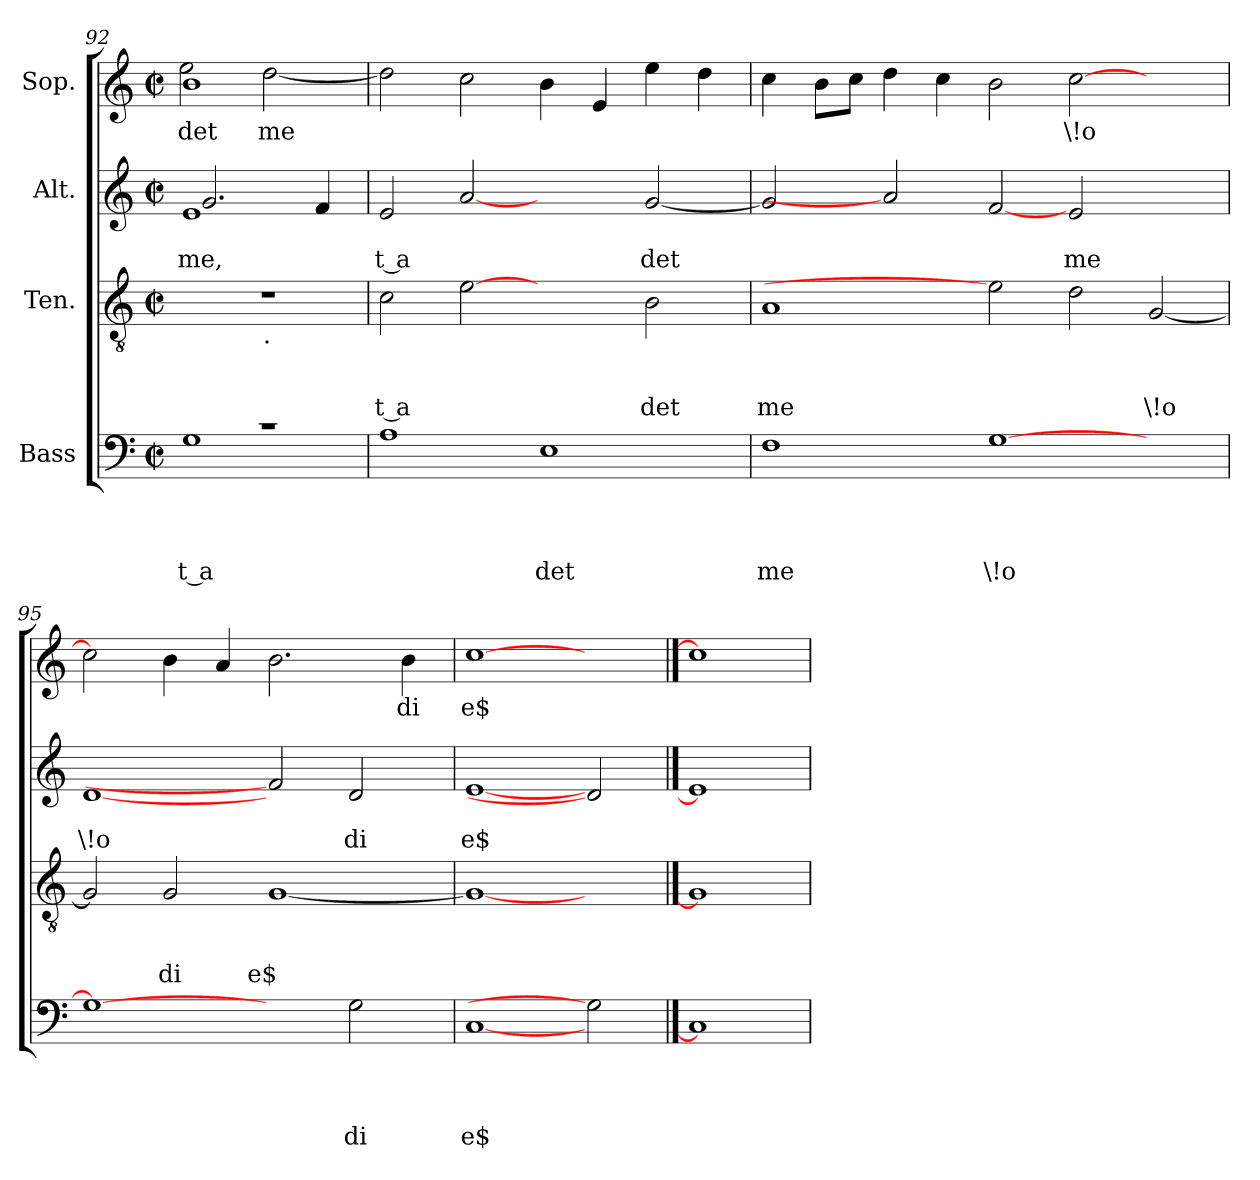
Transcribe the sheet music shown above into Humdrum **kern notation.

**kern	**text	**text	**text	**text	**kern	**text	**text	**text	**kern	**text	**text	**kern	**text
*part4	*part4	*part4	*part4	*part4	*part3	*part3	*part3	*part3	*part2	*part2	*part2	*part1	*part1
*staff4	*staff4	*staff4	*staff4	*staff4	*staff3	*staff3	*staff3	*staff3	*staff2	*staff2	*staff2	*staff1	*staff1
*I"Bass	*	*	*	*	*I"Ten.	*	*	*	*I"Alt.	*	*	*I"Sop.	*
*clefF4	*	*	*	*	*clefGv2	*	*	*	*clefG2	*	*	*clefG2	*
*k[]	*	*	*	*	*k[]	*	*	*	*k[]	*	*	*k[]	*
*C:	*	*	*	*	*C:	*	*	*	*C:	*	*	*C:	*
*M2/2	*	*	*	*	*M2/2	*	*	*	*M2/2	*	*	*M2/2	*
*met(c|)	*	*	*	*	*met(c|)	*	*	*	*met(c|)	*	*	*met(c|)	*
=92	=92	=92	=92	=92	=92	=92	=92	=92	=92	=92	=92	=92	=92
*^	*	*	*	*	*	*	*	*	*	*	*	*	*
!	!	!	!	!	!LO:LY:b:rj	!	!	!	!	!	!	!LO:LY:b	!	!
*	*	*	*	*	*	*	*	*	*	*^	*	*	*	*
!	!	!	!	!	!	!	!	!	!	!	!	!	!LO:LY:b	!	!LO:LY:b
*	*	*	*	*	*	*^	*	*	*	*	*	*	*	*^	*
1rc	1G	.	.	.	t a	1r	2ryy	.	.	.	1e	2.g/	.	me,	1b	2ee\	det
!	!	!	!	!	!	!	!LO:TX:b:t=.	!	!	!	!	!	!	!	!	!	!
!	!	!	!	!	!	!	!	!	!	!	!	!	!	!	!	!	!LO:LY:b
.	.	.	.	.	.	.	2ryy	.	.	.	.	.	.	.	.	[>2dd\	me
.	.	.	.	.	.	.	.	.	.	.	.	4f/	.	.	.	.	.
*v	*v	*	*	*	*	*	*	*	*	*	*	*	*	*	*v	*v	*
=93	=93	=93	=93	=93	=93	=93	=93	=93	=93	=93	=93	=93	=93	=93	=93
!	!	!	!	!	!	!	!	!	!LO:LY:b:rj	!	!	!	!LO:LY:b:rj	!	!
*	*	*	*	*	*v	*v	*	*	*	*	*	*	*	*	*
*	*	*	*	*	*	*	*	*	*v	*v	*	*	*	*
1A	.	.	.	.	2c\	.	.	t a	2e/	.	t a	2dd\]	.
.	.	.	.	.	[2e	.	.	.	[2a	.	.	2cc\	.
!	!	!	!	!LO:LY:b	!	!	!	!	!	!	!	!	!
1E	.	.	.	det	2ryy	.	.	.	2ryy	.	.	4b\	.
.	.	.	.	.	.	.	.	.	.	.	.	4e/	.
!	!	!	!	!	!	!	!	!LO:LY:b	!	!	!LO:LY:b	!	!
.	.	.	.	.	2B\	.	.	det	[<2g/	.	det	4ee\	.
.	.	.	.	.	.	.	.	.	.	.	.	4dd\	.
=94	=94	=94	=94	=94	=94	=94	=94	=94	=94	=94	=94	=94	=94
!	!	!	!	!LO:LY:b	!	!	!	!LO:LY:b	!	!	!	!	!
1F	.	.	.	me	1A	.	.	me	2g/]	.	.	4cc\	.
.	.	.	.	.	.	.	.	.	.	.	.	8b\L	.
.	.	.	.	.	.	.	.	.	.	.	.	8cc\J	.
.	.	.	.	.	.	.	.	.	2a]	.	.	4dd\	.
.	.	.	.	.	.	.	.	.	.	.	.	4cc\	.
!	!	!	!	!LO:LY:b	!	!	!	!	!	!	!	!	!
[>1G	.	.	.	\!o	2e]	.	.	.	[2f	.	.	2b\	.
!	!	!	!	!	!	!	!	!	!	!	!LO:LY:b	!	!LO:LY:b
.	.	.	.	.	2d\	.	.	.	2e/	.	me	[>2cc\	\!o
!	!	!	!	!	!	!	!	!LO:LY:b	!	!	!	!	!
2ryy	.	.	.	.	[<2G/	.	.	\!o	2ryy	.	.	2ryy	.
=95	=95	=95	=95	=95	=95	=95	=95	=95	=95	=95	=95	=95	=95
!	!	!	!	!	!	!	!	!	!	!	!LO:LY:b	!	!
1G_	.	.	.	.	2G/]	.	.	.	[1d	.	\!o	2cc\]	.
!	!	!	!	!	!	!	!	!LO:LY:b	!	!	!	!	!
.	.	.	.	.	2G/	.	.	di	.	.	.	4b\	.
.	.	.	.	.	.	.	.	.	.	.	.	4a/	.
!	!	!	!	!	!	!	!	!LO:LY:b	!	!	!	!	!
2ryy	.	.	.	.	[<1G	.	.	e$	2f]	.	.	2.b\	.
!	!	!	!	!LO:LY:b	!	!	!	!	!	!	!LO:LY:b	!	!
2G\	.	.	.	di	.	.	.	.	2d/	.	di	.	.
!	!	!	!	!	!	!	!	!	!	!	!	!	!LO:LY:b
.	.	.	.	.	.	.	.	.	.	.	.	4b\	di
=96	=96	=96	=96	=96	=96	=96	=96	=96	=96	=96	=96	=96	=96
!	!	!	!	!LO:LY:b	!	!	!	!	!	!	!LO:LY:b	!	!LO:LY:b
[1C	.	.	.	e$	1G_	.	.	.	[1e	.	e$	[1cc	e$
2G]	.	.	.	.	2ryy	.	.	.	2d]	.	.	2ryy	.
==97	==97	==97	==97	==97	==97	==97	==97	==97	==97	==97	==97	==97	==97
1C]	.	.	.	.	1G]	.	.	.	1e]	.	.	1cc]	.
=	=	=	=	=	=	=	=	=	=	=	=	=	=
*-	*-	*-	*-	*-	*-	*-	*-	*-	*-	*-	*-	*-	*-
